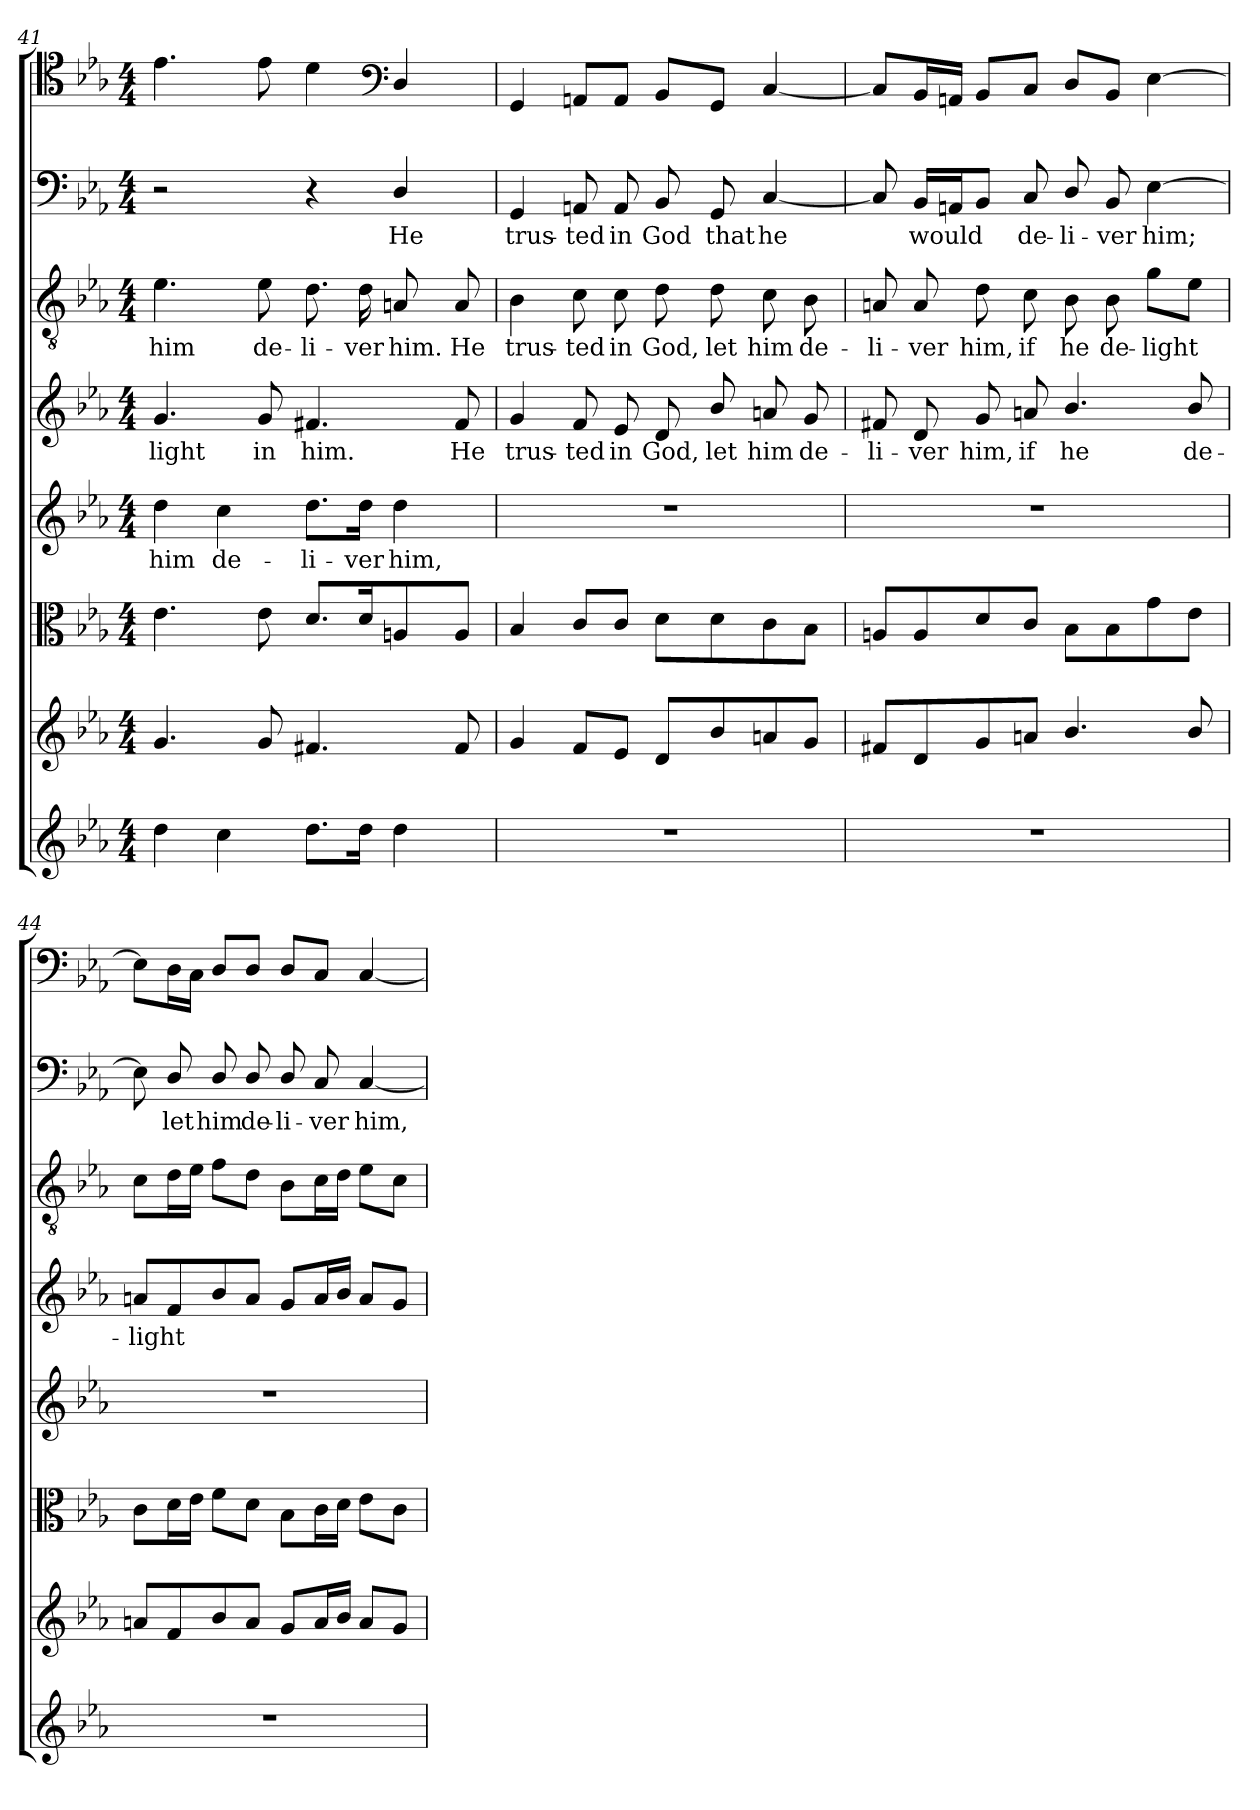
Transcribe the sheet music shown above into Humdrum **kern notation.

**kern	**kern	**kern	**kern	**text	**kern	**text	**kern	**text	**kern	**text	**kern
*part8	*part7	*part6	*part5	*part5	*part4	*part4	*part3	*part3	*part2	*part2	*part1
*staff8	*staff7	*staff6	*staff5	*staff5	*staff4	*staff4	*staff3	*staff3	*staff2	*staff2	*staff1
*clefG2	*clefG2	*clefC3	*clefG2	*	*clefG2	*	*clefGv2	*	*clefF4	*	*clefC4
*k[b-e-a-]	*k[b-e-a-]	*k[b-e-a-]	*k[b-e-a-]	*	*k[b-e-a-]	*	*k[b-e-a-]	*	*k[b-e-a-]	*	*k[b-e-a-]
*c:	*c:	*c:	*c:	*	*c:	*	*c:	*	*c:	*	*c:
*M4/4	*M4/4	*M4/4	*M4/4	*	*M4/4	*	*M4/4	*	*M4/4	*	*M4/4
=41	=41	=41	=41	=41	=41	=41	=41	=41	=41	=41	=41
4dd\	4.g/	4.e-\	4dd\	him	4.g/	-light	4.e-\	him	2r	.	4.e-\
4cc\	.	.	4cc\	de-	.	.	.	.	.	.	.
.	8g/	8e-\	.	.	8g/	in	8e-\	de-	.	.	8e-\
8.dd\L	4.f#X/	8.d/L	8.dd\L	-li-	4.f#X/	him.	8.d\	-li-	4r	.	4d\
16dd\Jk	.	16d/K	16dd\Jk	-ver	.	.	16d\	-ver	.	.	.
*	*	*	*	*	*	*	*	*	*	*	*clefF4
4dd\	.	8An/	4dd\	him,	.	.	8An/	him.	4D/	He	4D/
.	8f#/	8A/J	.	.	8f#/	He	8A/	He	.	.	.
=42	=42	=42	=42	=42	=42	=42	=42	=42	=42	=42	=42
1r	4g/	4B-/	1r	.	4g/	trus-	4B-\	trus-	4GG/	trus-	4GG/
.	8f/L	8c/L	.	.	8f/	-ted	8c\	-ted	8AAn/	-ted	8AAn/L
.	8e-/J	8c/J	.	.	8e-/	in	8c\	in	8AA/	in	8AA/J
.	8d/L	8d\L	.	.	8d/	God,	8d\	God,	8BB-/	God	8BB-/L
.	8b-/	8d\	.	.	8b-/	let	8d\	let	8GG/	that	8GG/J
.	8an/	8c\	.	.	8an/	him	8c\	him	[4C/	he	[4C/
.	8g/J	8B-\J	.	.	8g/	de-	8B-\	de-	.	.	.
=43	=43	=43	=43	=43	=43	=43	=43	=43	=43	=43	=43
1r	8f#X/L	8An/L	1r	.	8f#X/	-li-	8An/	-li-	8C/]	.	8C/L]
.	8d/	8A/	.	.	8d/	-ver	8A/	-ver	16BB-/LL	would	16BB-/L
.	.	.	.	.	.	.	.	.	16AAn/J	.	16AAn/JJ
.	8g/	8d/	.	.	8g/	him,	8d\	him,	8BB-/J	.	8BB-/L
.	8an/J	8c/J	.	.	8an/	if	8c\	if	8C/	de-	8C/J
.	4.b-/	8B-\L	.	.	4.b-/	he	8B-\	he	8D/	-li-	8D/L
.	.	8B-\	.	.	.	.	8B-\	de-	8BB-/	-ver	8BB-/J
.	.	8g\	.	.	.	.	8g\L	-light	[4E-\	him;	[4E-\
.	8b-/	8e-\J	.	.	8b-/	de-	8e-\J	.	.	.	.
=44	=44	=44	=44	=44	=44	=44	=44	=44	=44	=44	=44
1r	8an/L	8c\L	1r	.	8an/L	-light	8c\L	.	8E-\]	.	8E-\L]
.	8f/	16d\L	.	.	8f/	.	16d\L	.	8D/	let	16D\L
.	.	16e-\JJ	.	.	.	.	16e-\JJ	.	.	.	16C\JJ
.	8b-/	8f\L	.	.	8b-/	.	8f\L	.	8D/	him	8D/L
.	8a/J	8d\J	.	.	8a/J	.	8d\J	.	8D/	de-	8D/J
.	8g/L	8B-\L	.	.	8g/L	.	8B-\L	.	8D/	-li-	8D/L
.	16a/L	16c\L	.	.	16a/L	.	16c\L	.	8C/	-ver	8C/J
.	16b-/JJ	16d\JJ	.	.	16b-/JJ	.	16d\JJ	.	.	.	.
.	8a/L	8e-\L	.	.	8a/L	.	8e-\L	.	[4C/	him,	[4C/
.	8g/J	8c\J	.	.	8g/J	.	8c\J	.	.	.	.
=	=	=	=	=	=	=	=	=	=	=	=
*-	*-	*-	*-	*-	*-	*-	*-	*-	*-	*-	*-
